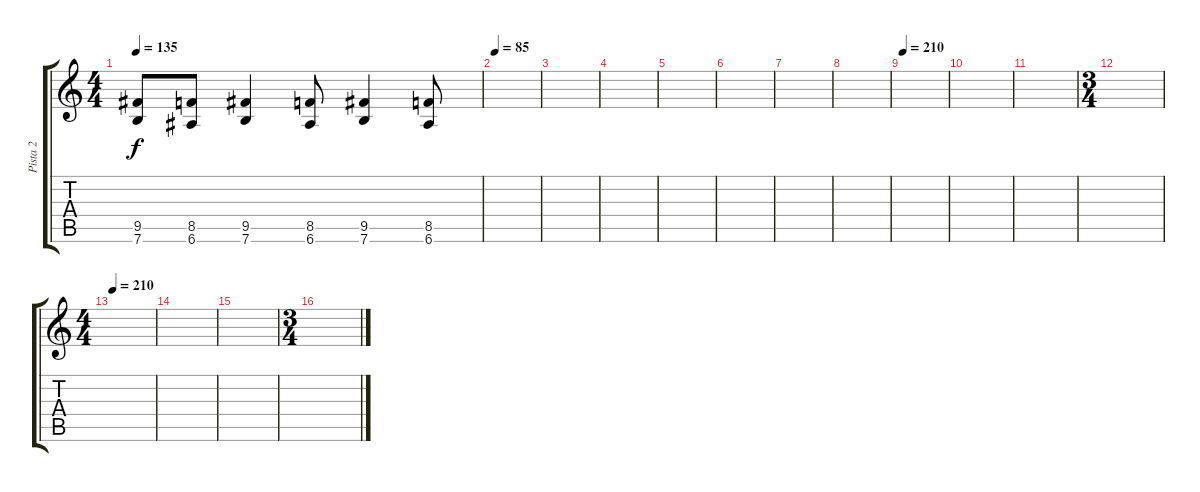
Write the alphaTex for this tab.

\track ("Pista 2" "Pista 2") {instrument distortionguitar}
\staff {score tabs}
\tuning (E4 B3 G3 D3 A2 E2) {hide}
\ts (4 4)
\tempo 135
\clef g2
\ks c
(9.5{t} 7.6{t}).8{dy f} (8.5 6.6).8 (9.5 7.6).4 (8.5 6.6).8 (9.5 7.6).4 (8.5 6.6).8 |
\tempo 85
|
|
|
|
|
|
|
\tempo 210
|
|
|
\ts (3 4)
|
\ts (4 4)
\tempo 210
|
|
|
\ts (3 4)
